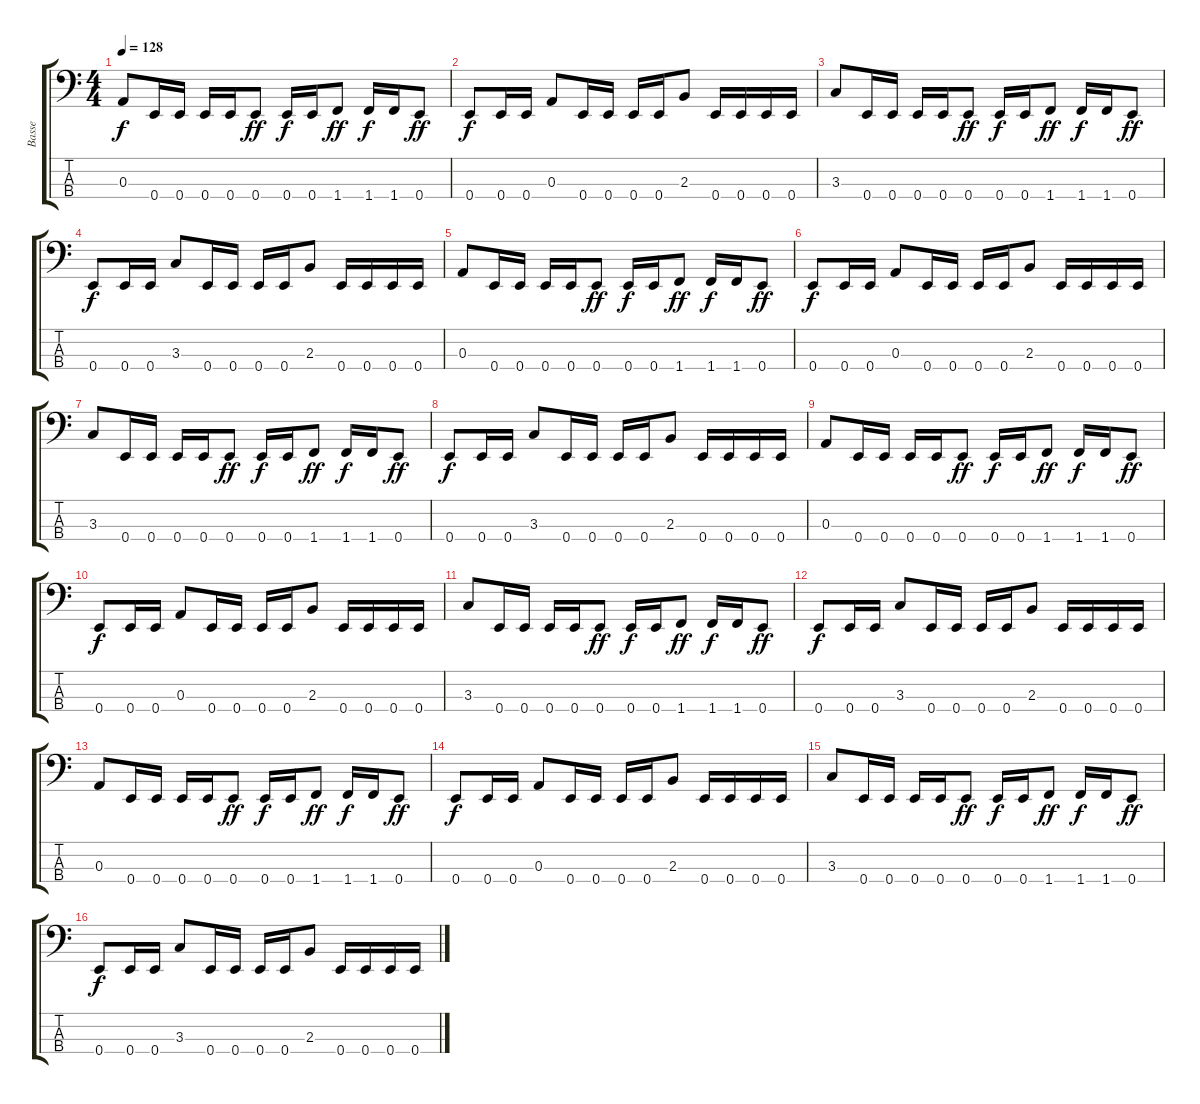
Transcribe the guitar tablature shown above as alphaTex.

\track ("Basse" "Basse") {instrument electricbasspick}
\staff {score tabs}
\tuning (G2 D2 A1 E1) {hide}
\ts (4 4)
\tempo 128
\clef f4
\ks c
0.3.8{dy f} 0.4.16 0.4.16 0.4.16 0.4.16 0.4.8{dy ff} 0.4.16{dy f} 0.4.16 1.4.8{dy ff} 1.4.16{dy f} 1.4.16 0.4.8{dy ff} |
0.4.8{dy f volume 7} 0.4.16 0.4.16 0.3.8 0.4.16 0.4.16 0.4.16 0.4.16 2.3.8 0.4.16 0.4.16 0.4.16 0.4.16 |
3.3.8 0.4.16 0.4.16 0.4.16 0.4.16 0.4.8{dy ff} 0.4.16{dy f} 0.4.16 1.4.8{dy ff} 1.4.16{dy f} 1.4.16 0.4.8{dy ff} |
0.4.8{dy f volume 6} 0.4.16 0.4.16 3.3.8 0.4.16 0.4.16 0.4.16 0.4.16 2.3.8 0.4.16 0.4.16 0.4.16 0.4.16 |
0.3.8 0.4.16 0.4.16 0.4.16 0.4.16 0.4.8{dy ff} 0.4.16{dy f} 0.4.16 1.4.8{dy ff} 1.4.16{dy f} 1.4.16 0.4.8{dy ff} |
0.4.8{dy f volume 5} 0.4.16 0.4.16 0.3.8 0.4.16 0.4.16 0.4.16 0.4.16 2.3.8 0.4.16 0.4.16 0.4.16 0.4.16 |
3.3.8 0.4.16 0.4.16 0.4.16 0.4.16 0.4.8{dy ff} 0.4.16{dy f} 0.4.16 1.4.8{dy ff} 1.4.16{dy f} 1.4.16 0.4.8{dy ff} |
0.4.8{dy f volume 4} 0.4.16 0.4.16 3.3.8 0.4.16 0.4.16 0.4.16 0.4.16 2.3.8 0.4.16 0.4.16 0.4.16 0.4.16 |
0.3.8 0.4.16 0.4.16 0.4.16 0.4.16 0.4.8{dy ff} 0.4.16{dy f} 0.4.16 1.4.8{dy ff} 1.4.16{dy f} 1.4.16 0.4.8{dy ff} |
0.4.8{dy f volume 3} 0.4.16 0.4.16 0.3.8 0.4.16 0.4.16 0.4.16 0.4.16 2.3.8 0.4.16 0.4.16 0.4.16 0.4.16 |
3.3.8 0.4.16 0.4.16 0.4.16 0.4.16 0.4.8{dy ff} 0.4.16{dy f} 0.4.16 1.4.8{dy ff} 1.4.16{dy f} 1.4.16 0.4.8{dy ff} |
0.4.8{dy f volume 2} 0.4.16 0.4.16 3.3.8 0.4.16 0.4.16 0.4.16 0.4.16 2.3.8 0.4.16 0.4.16 0.4.16 0.4.16 |
0.3.8 0.4.16 0.4.16 0.4.16 0.4.16 0.4.8{dy ff} 0.4.16{dy f} 0.4.16 1.4.8{dy ff} 1.4.16{dy f} 1.4.16 0.4.8{dy ff} |
0.4.8{dy f volume 1} 0.4.16 0.4.16 0.3.8 0.4.16 0.4.16 0.4.16 0.4.16 2.3.8 0.4.16 0.4.16 0.4.16 0.4.16 |
3.3.8 0.4.16 0.4.16 0.4.16 0.4.16 0.4.8{dy ff} 0.4.16{dy f} 0.4.16 1.4.8{dy ff} 1.4.16{dy f} 1.4.16 0.4.8{dy ff} |
0.4.8{dy f volume 0} 0.4.16 0.4.16 3.3.8 0.4.16 0.4.16 0.4.16 0.4.16 2.3.8 0.4.16 0.4.16 0.4.16 0.4.16
